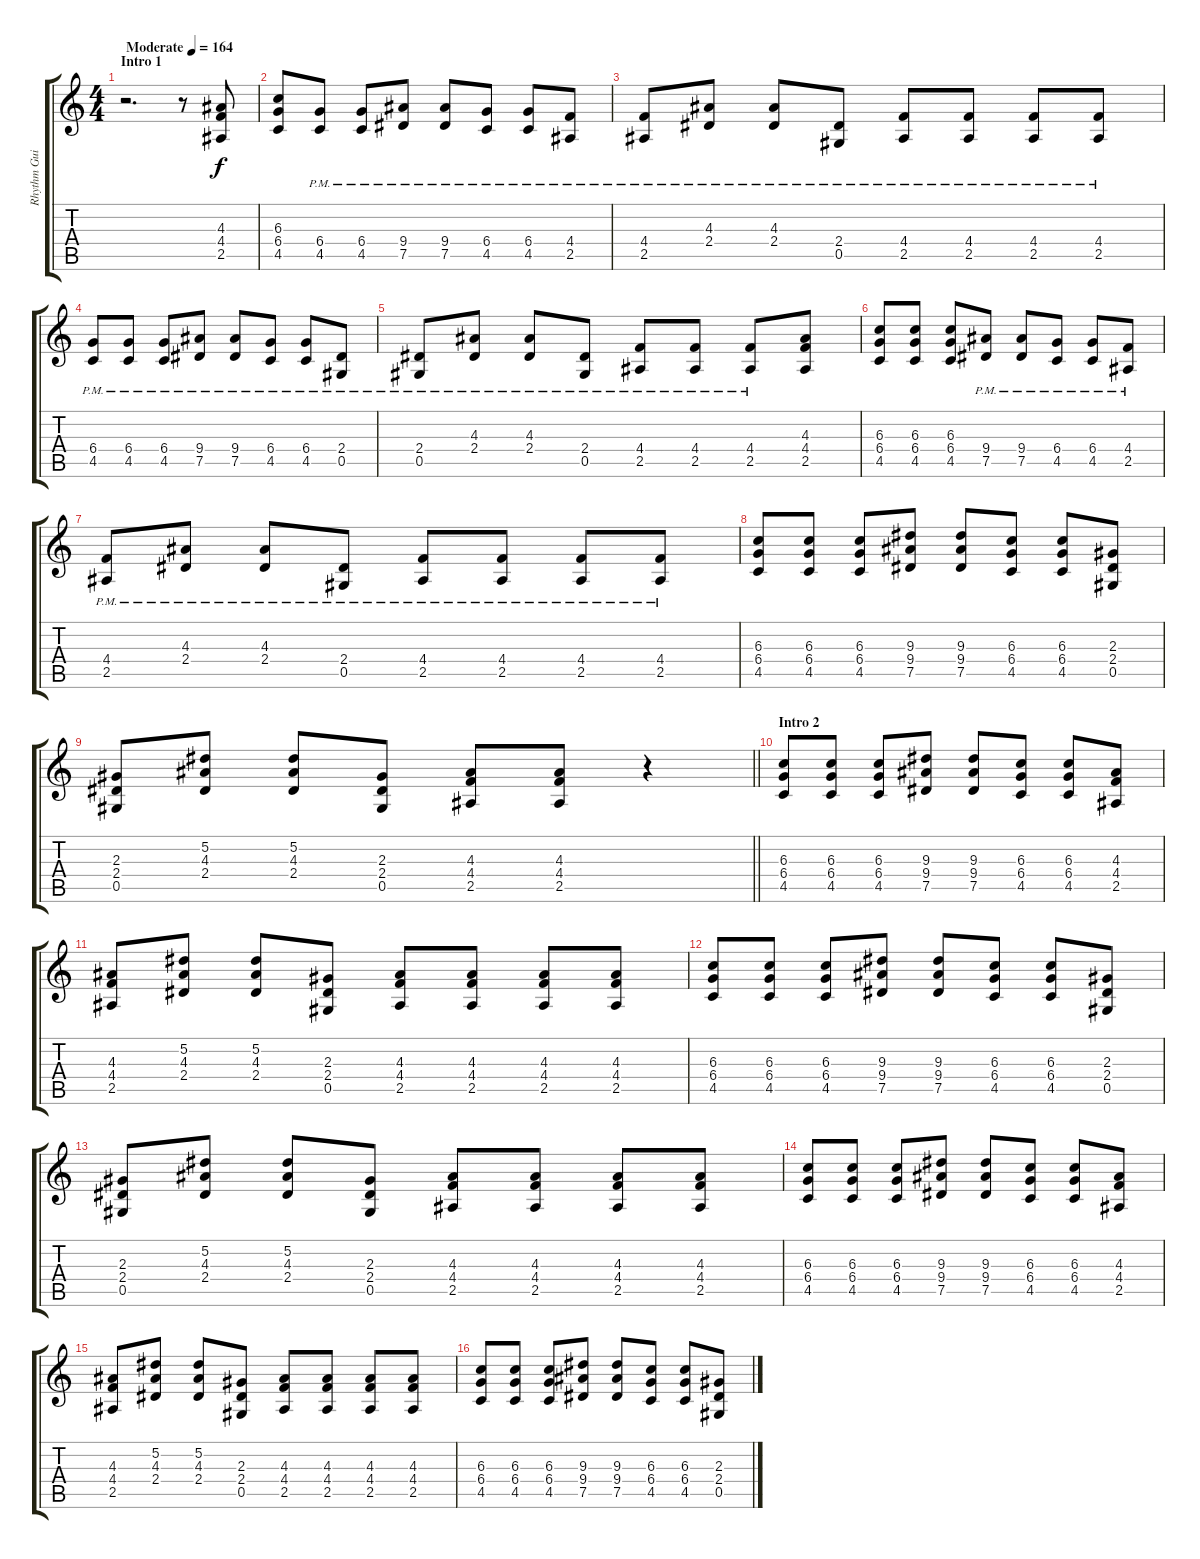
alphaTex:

\track ("Rhythm Guitar - Daniel Coddaire" "Rhythm Gui") {instrument distortionguitar}
\staff {score tabs}
\tuning (Eb4 Bb3 Gb3 Db3 Ab2 Eb2) {hide}
\ts (4 4)
\section ("" "Intro 1")
\tempo (164 "Moderate")
\clef g2
\ks c
r.2{d dy f instrument distortionguitar} r.8 (4.3 4.4 2.5).8 |
(6.3 6.4 4.5).8 (6.4{pm} 4.5{pm}).8 (6.4{pm} 4.5{pm}).8 (9.4{pm} 7.5{pm}).8 (9.4{pm} 7.5{pm}).8 (6.4{pm} 4.5{pm}).8 (6.4{pm} 4.5{pm}).8 (4.4{pm} 2.5{pm}).8 |
(4.4{pm} 2.5{pm}).8 (4.3{pm} 2.4{pm}).8 (4.3{pm} 2.4{pm}).8 (2.4{pm} 0.5{pm}).8 (4.4{pm} 2.5{pm}).8 (4.4{pm} 2.5{pm}).8 (4.4{pm} 2.5{pm}).8 (4.4{pm} 2.5{pm}).8 |
(6.4{pm} 4.5{pm}).8 (6.4{pm} 4.5{pm}).8 (6.4{pm} 4.5{pm}).8 (9.4{pm} 7.5{pm}).8 (9.4{pm} 7.5{pm}).8 (6.4{pm} 4.5{pm}).8 (6.4{pm} 4.5{pm}).8 (2.4{pm} 0.5{pm}).8 |
(2.4{pm} 0.5{pm}).8 (4.3{pm} 2.4{pm}).8 (4.3{pm} 2.4{pm}).8 (2.4{pm} 0.5{pm}).8 (4.4{pm} 2.5{pm}).8 (4.4{pm} 2.5{pm}).8 (4.4{pm} 2.5{pm}).8 (4.3 4.4 2.5).8 |
(6.3 6.4 4.5).8 (6.3 6.4 4.5).8 (6.3 6.4 4.5).8 (9.4{pm} 7.5{pm}).8 (9.4{pm} 7.5{pm}).8 (6.4{pm} 4.5{pm}).8 (6.4{pm} 4.5{pm}).8 (4.4{pm} 2.5{pm}).8 |
(4.4{pm} 2.5{pm}).8 (4.3{pm} 2.4{pm}).8 (4.3{pm} 2.4{pm}).8 (2.4{pm} 0.5{pm}).8 (4.4{pm} 2.5{pm}).8 (4.4{pm} 2.5{pm}).8 (4.4{pm} 2.5{pm}).8 (4.4{pm} 2.5{pm}).8 |
(6.3 6.4 4.5).8 (6.3 6.4 4.5).8 (6.3 6.4 4.5).8 (9.3 9.4 7.5).8 (9.3 9.4 7.5).8 (6.3 6.4 4.5).8 (6.3 6.4 4.5).8 (2.3 2.4 0.5).8 |
\barLineRight lightlight
(2.3 2.4 0.5).8 (5.2 4.3 2.4).8 (5.2 4.3 2.4).8 (2.3 2.4 0.5).8 (4.3 4.4 2.5).8 (4.3 4.4 2.5).8 r.4 |
\section ("" "Intro 2")
(6.3 6.4 4.5).8 (6.3 6.4 4.5).8 (6.3 6.4 4.5).8 (9.3 9.4 7.5).8 (9.3 9.4 7.5).8 (6.3 6.4 4.5).8 (6.3 6.4 4.5).8 (4.3 4.4 2.5).8 |
(4.3 4.4 2.5).8 (5.2 4.3 2.4).8 (5.2 4.3 2.4).8 (2.3 2.4 0.5).8 (4.3 4.4 2.5).8 (4.3 4.4 2.5).8 (4.3 4.4 2.5).8 (4.3 4.4 2.5).8 |
(6.3 6.4 4.5).8 (6.3 6.4 4.5).8 (6.3 6.4 4.5).8 (9.3 9.4 7.5).8 (9.3 9.4 7.5).8 (6.3 6.4 4.5).8 (6.3 6.4 4.5).8 (2.3 2.4 0.5).8 |
(2.3 2.4 0.5).8 (5.2 4.3 2.4).8 (5.2 4.3 2.4).8 (2.3 2.4 0.5).8 (4.3 4.4 2.5).8 (4.3 4.4 2.5).8 (4.3 4.4 2.5).8 (4.3 4.4 2.5).8 |
(6.3 6.4 4.5).8 (6.3 6.4 4.5).8 (6.3 6.4 4.5).8 (9.3 9.4 7.5).8 (9.3 9.4 7.5).8 (6.3 6.4 4.5).8 (6.3 6.4 4.5).8 (4.3 4.4 2.5).8 |
(4.3 4.4 2.5).8 (5.2 4.3 2.4).8 (5.2 4.3 2.4).8 (2.3 2.4 0.5).8 (4.3 4.4 2.5).8 (4.3 4.4 2.5).8 (4.3 4.4 2.5).8 (4.3 4.4 2.5).8 |
(6.3 6.4 4.5).8 (6.3 6.4 4.5).8 (6.3 6.4 4.5).8 (9.3 9.4 7.5).8 (9.3 9.4 7.5).8 (6.3 6.4 4.5).8 (6.3 6.4 4.5).8 (2.3 2.4 0.5).8
